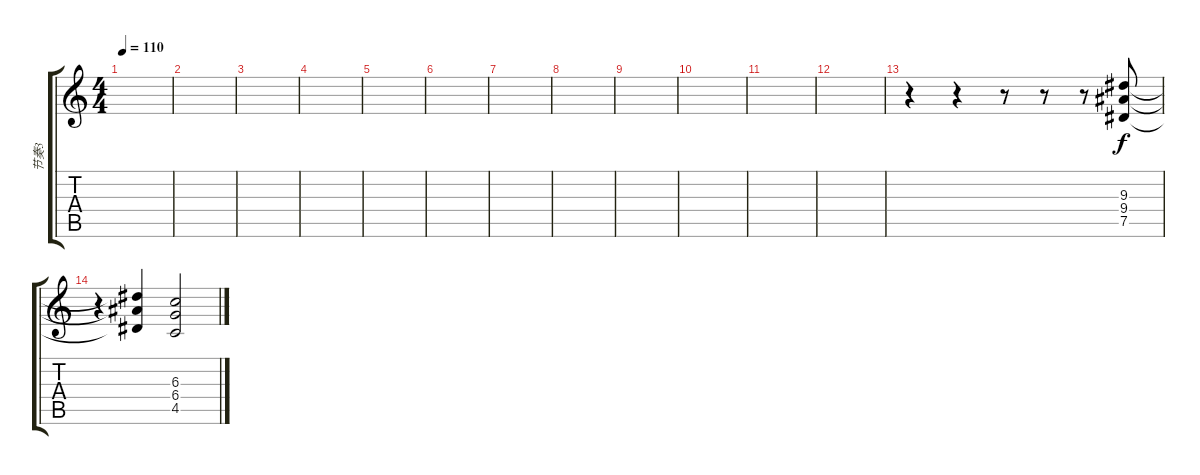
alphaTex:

\track ("节奏3" "节奏3") {instrument distortionguitar}
\staff {score tabs}
\tuning (Eb4 Bb3 Gb3 Db3 Ab2 Eb2) {hide}
\ts (4 4)
\tempo 110
\clef g2
\ks c
|
|
|
|
|
|
|
|
|
|
|
|
r.4 r.4 r.8 r.8 r.8 (9.3 9.4 7.5).8 |
r.4 (9.3{t} 9.4{t} 7.5{t}).4 (6.3 6.4 4.5).2
